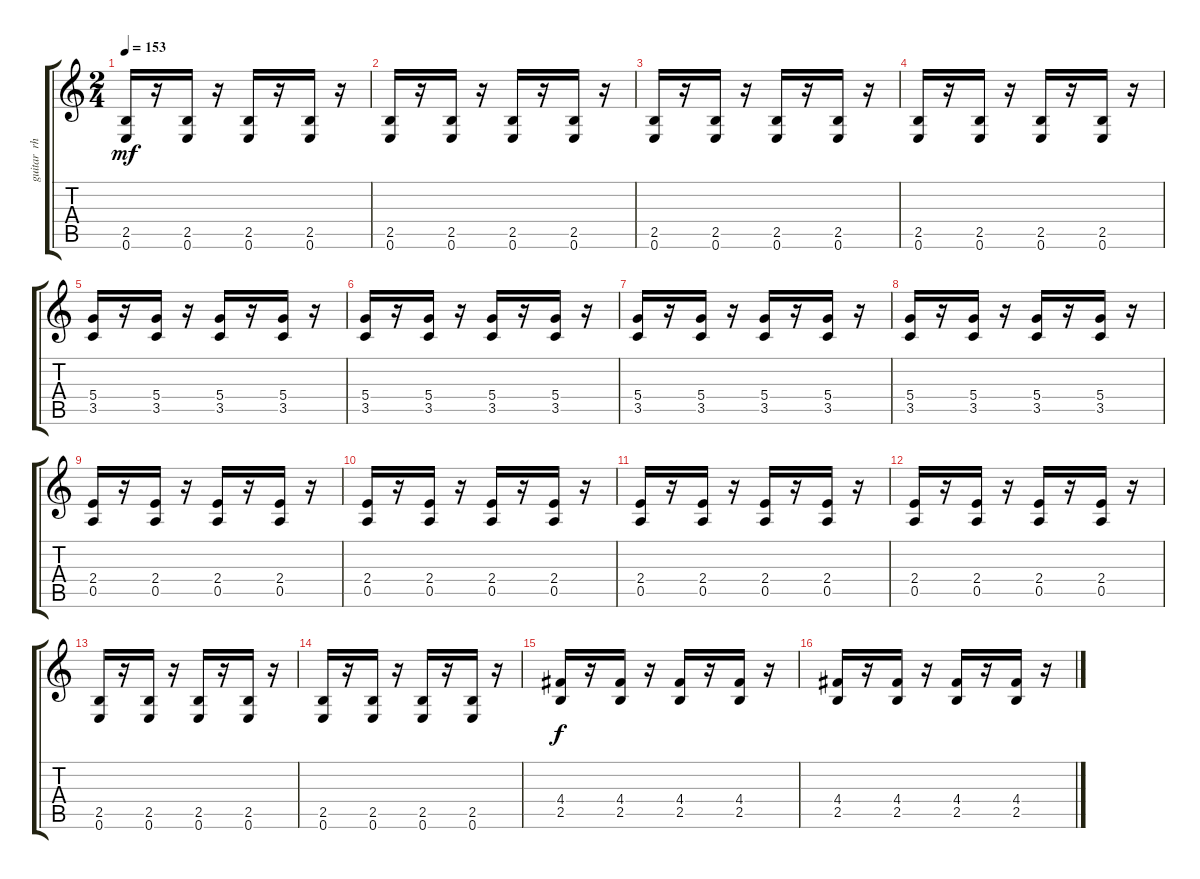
\track ("guitar  rhythm  left" "guitar  rh") {instrument distortionguitar}
\staff {score tabs}
\tuning (E4 B3 G3 D3 A2 E2) {hide}
\ts (2 4)
\tempo 153
\clef g2
\ks c
(2.5 0.6).16{dy mf} r.16 (2.5 0.6).16 r.16 (2.5 0.6).16 r.16 (2.5 0.6).16 r.16 |
(2.5 0.6).16 r.16 (2.5 0.6).16 r.16 (2.5 0.6).16 r.16 (2.5 0.6).16 r.16 |
(2.5 0.6).16 r.16 (2.5 0.6).16 r.16 (2.5 0.6).16 r.16 (2.5 0.6).16 r.16 |
(2.5 0.6).16 r.16 (2.5 0.6).16 r.16 (2.5 0.6).16 r.16 (2.5 0.6).16 r.16 |
(5.4 3.5).16 r.16 (5.4 3.5).16 r.16 (5.4 3.5).16 r.16 (5.4 3.5).16 r.16 |
(5.4 3.5).16 r.16 (5.4 3.5).16 r.16 (5.4 3.5).16 r.16 (5.4 3.5).16 r.16 |
(5.4 3.5).16 r.16 (5.4 3.5).16 r.16 (5.4 3.5).16 r.16 (5.4 3.5).16 r.16 |
(5.4 3.5).16 r.16 (5.4 3.5).16 r.16 (5.4 3.5).16 r.16 (5.4 3.5).16 r.16 |
(2.4 0.5).16 r.16 (2.4 0.5).16 r.16 (2.4 0.5).16 r.16 (2.4 0.5).16 r.16 |
(2.4 0.5).16 r.16 (2.4 0.5).16 r.16 (2.4 0.5).16 r.16 (2.4 0.5).16 r.16 |
(2.4 0.5).16 r.16 (2.4 0.5).16 r.16 (2.4 0.5).16 r.16 (2.4 0.5).16 r.16 |
(2.4 0.5).16 r.16 (2.4 0.5).16 r.16 (2.4 0.5).16 r.16 (2.4 0.5).16 r.16 |
(2.5 0.6).16 r.16 (2.5 0.6).16 r.16 (2.5 0.6).16 r.16 (2.5 0.6).16 r.16 |
(2.5 0.6).16 r.16 (2.5 0.6).16 r.16 (2.5 0.6).16 r.16 (2.5 0.6).16 r.16 |
(4.4 2.5).16{dy f} r.16 (4.4 2.5).16 r.16 (4.4 2.5).16 r.16 (4.4 2.5).16 r.16 |
(4.4 2.5).16 r.16 (4.4 2.5).16 r.16 (4.4 2.5).16 r.16 (4.4 2.5).16 r.16
